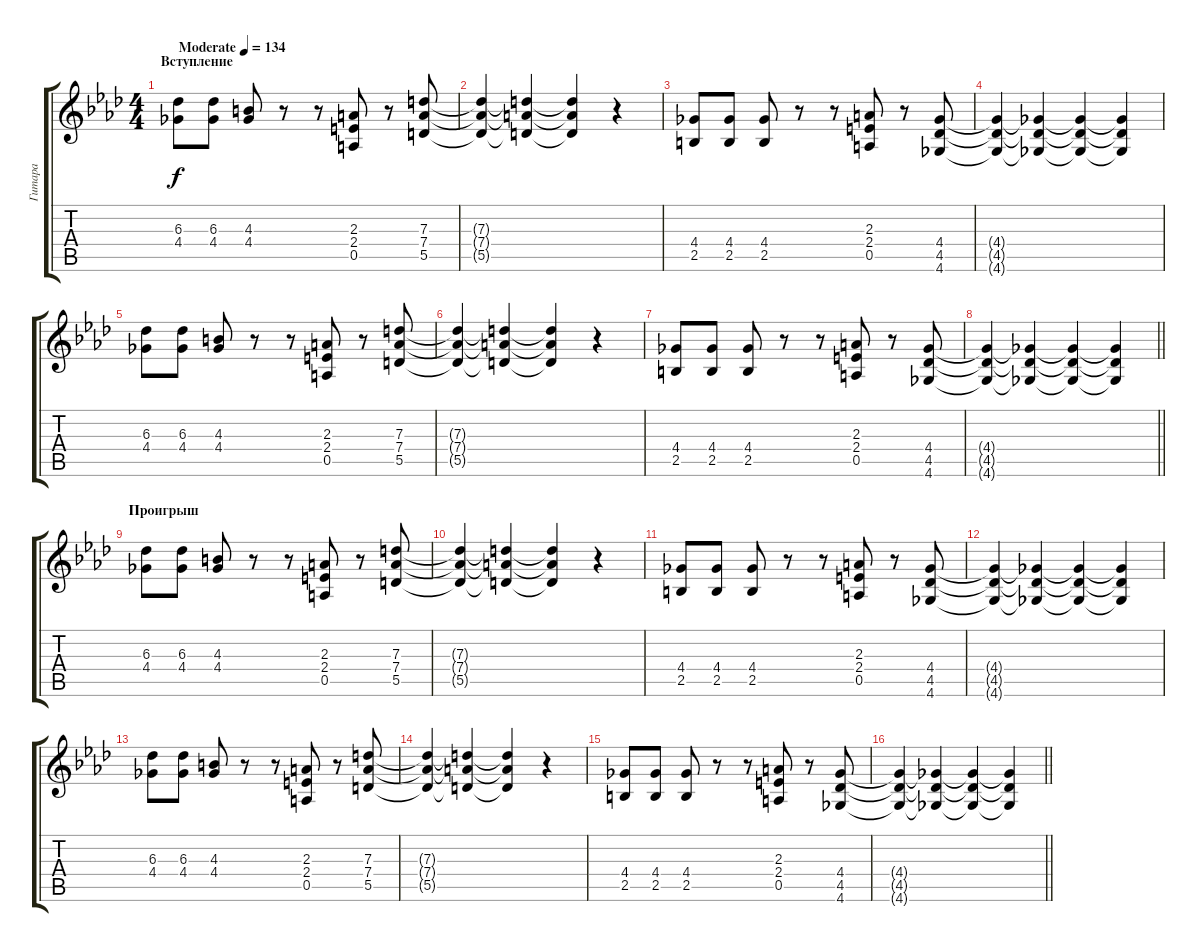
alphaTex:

\track ("Гитара" "Гитара") {instrument distortionguitar}
\staff {score tabs}
\tuning (E4 B3 G3 D3 A2 D2) {hide}
\ts (4 4)
\section ("" "Вступление")
\tempo (134 "Moderate")
\clef g2
\ks fminor
(6.3 4.4).8{dy f instrument distortionguitar} (6.3 4.4).8 (4.3 4.4).8 r.8 r.8 (2.3 2.4 0.5).8 r.8 (7.3 7.4 5.5).8 |
(7.3{t} 7.4{t} 5.5{t}).4 (7.3{t} 7.4{t} 5.5{t}).4 (7.3{t} 7.4{t} 5.5{t}).4 r.4 |
(4.4 2.5).8 (4.4 2.5).8 (4.4 2.5).8 r.8 r.8 (2.3 2.4 0.5).8 r.8 (4.4 4.5 4.6).8 |
(4.4{t} 4.5{t} 4.6{t}).4 (4.4{t} 4.5{t} 4.6{t}).4 (4.4{t} 4.5{t} 4.6{t}).4 (4.4{t} 4.5{t} 4.6{t}).4 |
(6.3 4.4).8 (6.3 4.4).8 (4.3 4.4).8 r.8 r.8 (2.3 2.4 0.5).8 r.8 (7.3 7.4 5.5).8 |
(7.3{t} 7.4{t} 5.5{t}).4 (7.3{t} 7.4{t} 5.5{t}).4 (7.3{t} 7.4{t} 5.5{t}).4 r.4 |
(4.4 2.5).8 (4.4 2.5).8 (4.4 2.5).8 r.8 r.8 (2.3 2.4 0.5).8 r.8 (4.4 4.5 4.6).8 |
\barLineRight lightlight
(4.4{t} 4.5{t} 4.6{t}).4 (4.4{t} 4.5{t} 4.6{t}).4 (4.4{t} 4.5{t} 4.6{t}).4 (4.4{t} 4.5{t} 4.6{t}).4 |
\section ("" "Проигрыш")
(6.3 4.4).8 (6.3 4.4).8 (4.3 4.4).8 r.8 r.8 (2.3 2.4 0.5).8 r.8 (7.3 7.4 5.5).8 |
(7.3{t} 7.4{t} 5.5{t}).4 (7.3{t} 7.4{t} 5.5{t}).4 (7.3{t} 7.4{t} 5.5{t}).4 r.4 |
(4.4 2.5).8 (4.4 2.5).8 (4.4 2.5).8 r.8 r.8 (2.3 2.4 0.5).8 r.8 (4.4 4.5 4.6).8 |
(4.4{t} 4.5{t} 4.6{t}).4 (4.4{t} 4.5{t} 4.6{t}).4 (4.4{t} 4.5{t} 4.6{t}).4 (4.4{t} 4.5{t} 4.6{t}).4 |
(6.3 4.4).8 (6.3 4.4).8 (4.3 4.4).8 r.8 r.8 (2.3 2.4 0.5).8 r.8 (7.3 7.4 5.5).8 |
(7.3{t} 7.4{t} 5.5{t}).4 (7.3{t} 7.4{t} 5.5{t}).4 (7.3{t} 7.4{t} 5.5{t}).4 r.4 |
(4.4 2.5).8 (4.4 2.5).8 (4.4 2.5).8 r.8 r.8 (2.3 2.4 0.5).8 r.8 (4.4 4.5 4.6).8 |
\barLineRight lightlight
(4.4{t} 4.5{t} 4.6{t}).4 (4.4{t} 4.5{t} 4.6{t}).4 (4.4{t} 4.5{t} 4.6{t}).4 (4.4{t} 4.5{t} 4.6{t}).4
